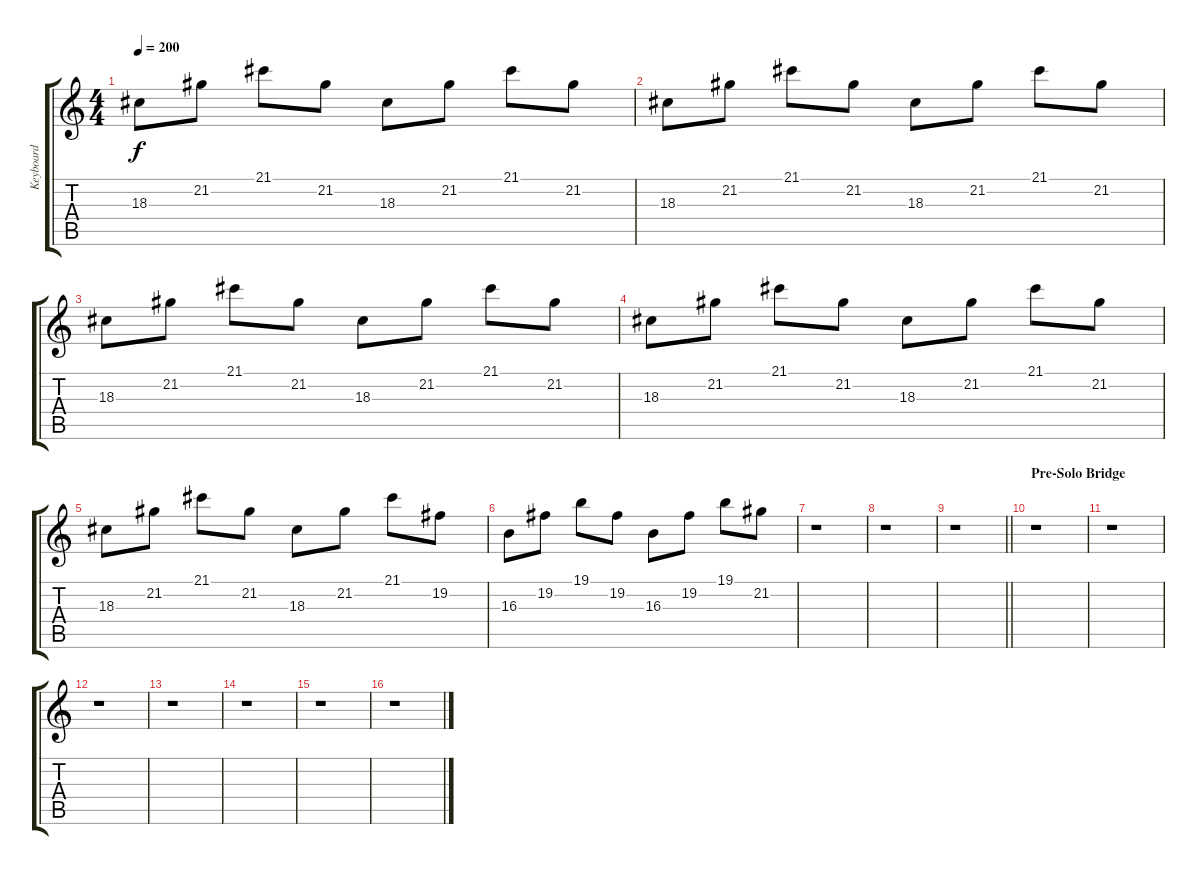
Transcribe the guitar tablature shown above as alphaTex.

\track ("Keyboard" "Keyboard") {instrument brasssection}
\staff {score tabs}
\tuning (E4 B3 G3 D3 A2 E2) {hide}
\ts (4 4)
\tempo 200
\clef g2
\ks c
18.3.8{dy f} 21.2.8 21.1.8 21.2.8 18.3.8 21.2.8 21.1.8 21.2.8 |
18.3.8 21.2.8 21.1.8 21.2.8 18.3.8 21.2.8 21.1.8 21.2.8 |
18.3.8 21.2.8 21.1.8 21.2.8 18.3.8 21.2.8 21.1.8 21.2.8 |
18.3.8 21.2.8 21.1.8 21.2.8 18.3.8 21.2.8 21.1.8 21.2.8 |
18.3.8 21.2.8 21.1.8 21.2.8 18.3.8 21.2.8 21.1.8 19.2.8 |
16.3.8 19.2.8 19.1.8 19.2.8 16.3.8 19.2.8 19.1.8 21.2.8 |
r.1 |
r.1 |
\barLineRight lightlight
r.1 |
\section ("" "Pre-Solo Bridge")
r.1 |
r.1 |
r.1 |
r.1 |
r.1 |
r.1 |
r.1
